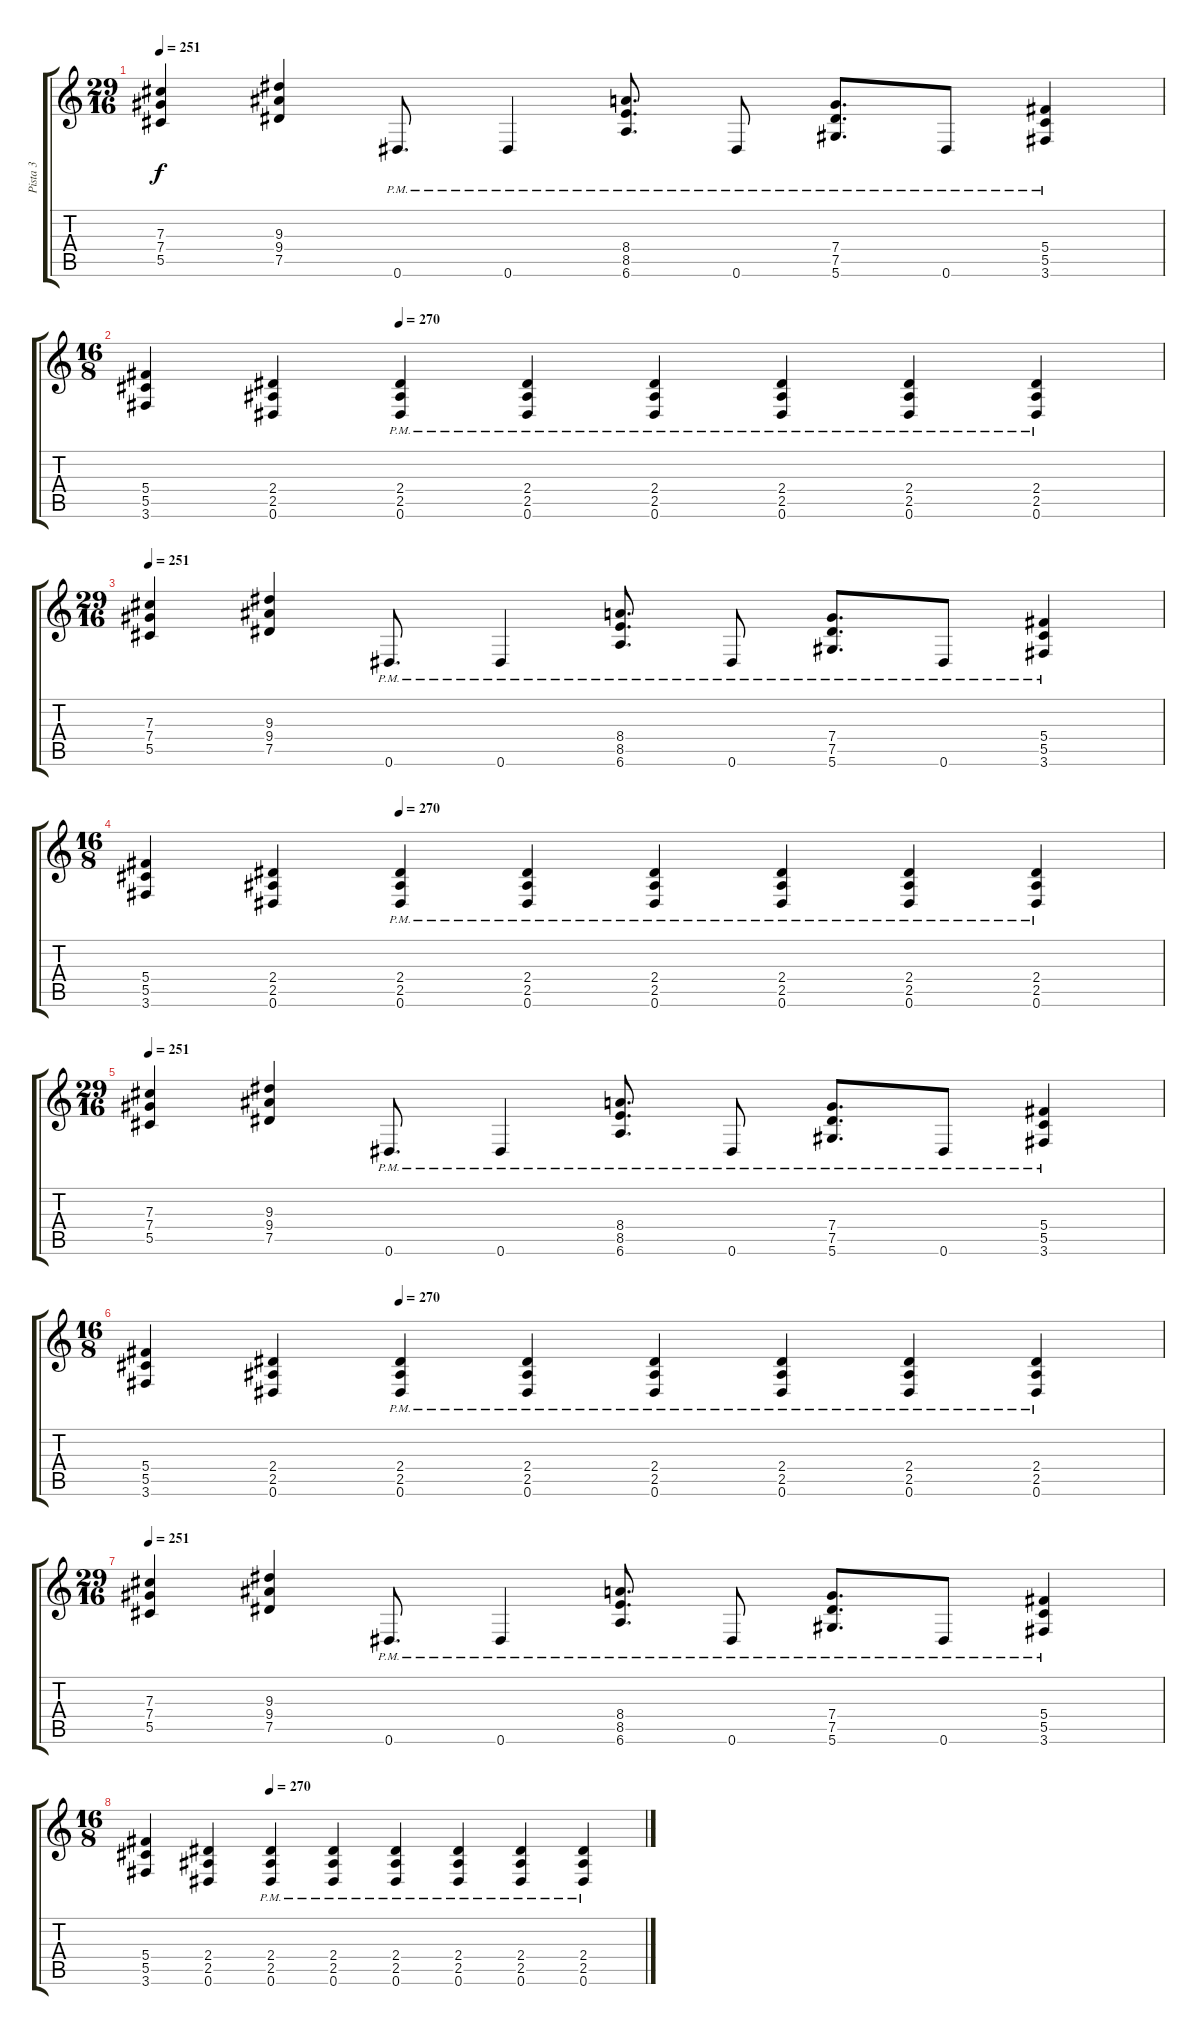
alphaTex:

\track ("Pista 3" "Pista 3") {instrument distortionguitar}
\staff {score tabs}
\tuning (Eb4 Bb3 Gb3 Db3 Ab2 Eb2) {hide}
\ts (29 16)
\tempo 251
\clef g2
\ks c
(7.3 7.4 5.5).4{dy f} (9.3 9.4 7.5).4 0.6{pm}.8{d} 0.6{pm}.4 (8.4{pm} 8.5{pm} 6.6{pm}).8{d} 0.6{pm}.8 (7.4{pm} 7.5{pm} 5.6{pm}).8{d} 0.6{pm}.8 (5.4{pm} 5.5{pm} 3.6{pm}).4 |
\ts (16 8)
\tempo (270 0.25)
(5.4 5.5 3.6).4 (2.4 2.5 0.6).4 (2.4{pm} 2.5{pm} 0.6{pm}).4 (2.4{pm} 2.5{pm} 0.6{pm}).4 (2.4{pm} 2.5{pm} 0.6{pm}).4 (2.4{pm} 2.5{pm} 0.6{pm}).4 (2.4{pm} 2.5{pm} 0.6{pm}).4 (2.4{pm} 2.5{pm} 0.6{pm}).4 |
\ts (29 16)
\tempo 251
(7.3 7.4 5.5).4 (9.3 9.4 7.5).4 0.6{pm}.8{d} 0.6{pm}.4 (8.4{pm} 8.5{pm} 6.6{pm}).8{d} 0.6{pm}.8 (7.4{pm} 7.5{pm} 5.6{pm}).8{d} 0.6{pm}.8 (5.4{pm} 5.5{pm} 3.6{pm}).4 |
\ts (16 8)
\tempo (270 0.25)
(5.4 5.5 3.6).4 (2.4 2.5 0.6).4 (2.4{pm} 2.5{pm} 0.6{pm}).4 (2.4{pm} 2.5{pm} 0.6{pm}).4 (2.4{pm} 2.5{pm} 0.6{pm}).4 (2.4{pm} 2.5{pm} 0.6{pm}).4 (2.4{pm} 2.5{pm} 0.6{pm}).4 (2.4{pm} 2.5{pm} 0.6{pm}).4 |
\ts (29 16)
\tempo 251
(7.3 7.4 5.5).4 (9.3 9.4 7.5).4 0.6{pm}.8{d} 0.6{pm}.4 (8.4{pm} 8.5{pm} 6.6{pm}).8{d} 0.6{pm}.8 (7.4{pm} 7.5{pm} 5.6{pm}).8{d} 0.6{pm}.8 (5.4{pm} 5.5{pm} 3.6{pm}).4 |
\ts (16 8)
\tempo (270 0.25)
(5.4 5.5 3.6).4 (2.4 2.5 0.6).4 (2.4{pm} 2.5{pm} 0.6{pm}).4 (2.4{pm} 2.5{pm} 0.6{pm}).4 (2.4{pm} 2.5{pm} 0.6{pm}).4 (2.4{pm} 2.5{pm} 0.6{pm}).4 (2.4{pm} 2.5{pm} 0.6{pm}).4 (2.4{pm} 2.5{pm} 0.6{pm}).4 |
\ts (29 16)
\tempo 251
(7.3 7.4 5.5).4 (9.3 9.4 7.5).4 0.6{pm}.8{d} 0.6{pm}.4 (8.4{pm} 8.5{pm} 6.6{pm}).8{d} 0.6{pm}.8 (7.4{pm} 7.5{pm} 5.6{pm}).8{d} 0.6{pm}.8 (5.4{pm} 5.5{pm} 3.6{pm}).4 |
\ts (16 8)
\tempo (270 0.25)
(5.4 5.5 3.6).4 (2.4 2.5 0.6).4 (2.4{pm} 2.5{pm} 0.6{pm}).4 (2.4{pm} 2.5{pm} 0.6{pm}).4 (2.4{pm} 2.5{pm} 0.6{pm}).4 (2.4{pm} 2.5{pm} 0.6{pm}).4 (2.4{pm} 2.5{pm} 0.6{pm}).4 (2.4{pm} 2.5{pm} 0.6{pm}).4
